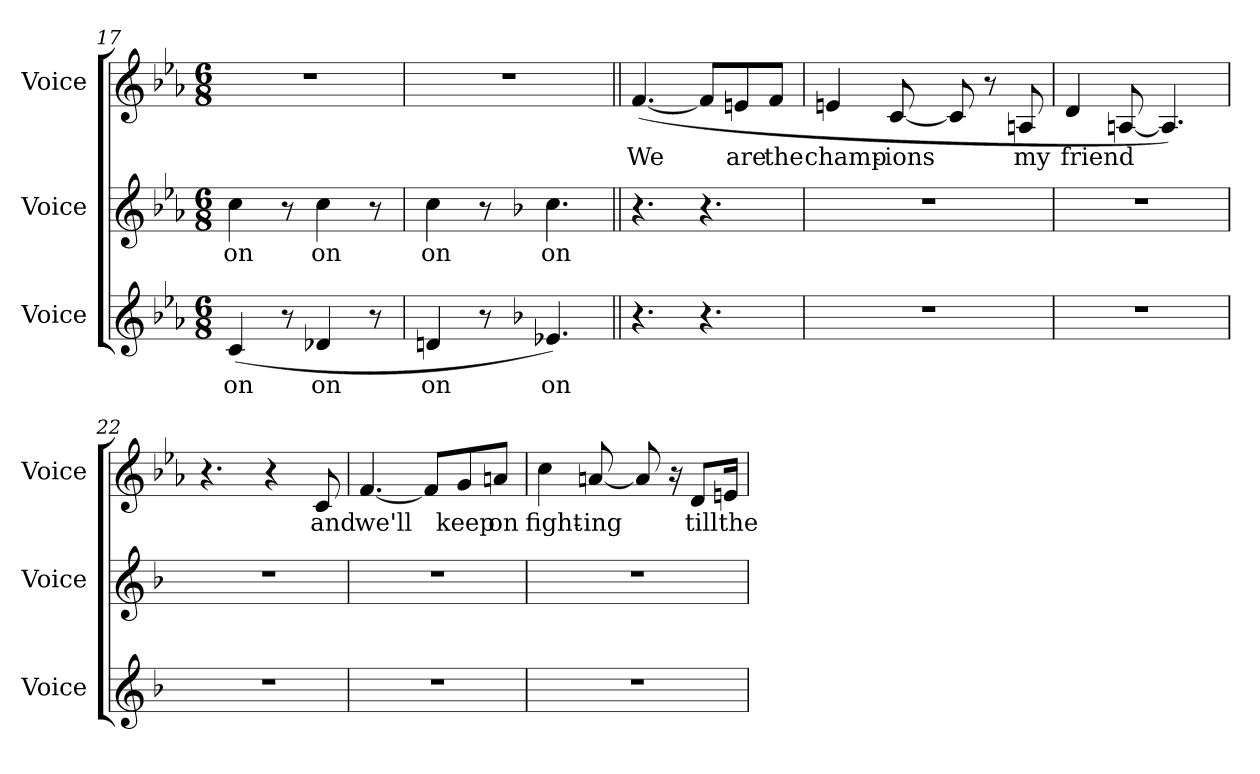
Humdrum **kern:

**kern	**text	**kern	**text	**kern	**text
*part3	*part3	*part2	*part2	*part1	*part1
*staff3	*staff3	*staff2	*staff2	*staff1	*staff1
*I"Voice	*	*I"Voice	*	*I"Voice	*
*I'Voice	*	*I'Voice	*	*I'Voice	*
*clefG2	*	*clefG2	*	*clefG2	*
*k[b-e-a-]	*	*k[b-e-a-]	*	*k[b-e-a-]	*
*c:	*	*c:	*	*c:	*
*M6/8	*	*M6/8	*	*M6/8	*
=17	=17	=17	=17	=17	=17
!	!LO:LY:b:color=#000000	!	!	!	!
!	!	!	!LO:LY:b:color=#000000	!LO:N:vis=1	!
(4ci/	on	4cci\	on	2.r	.
8r	.	8r	.	.	.
!	!LO:LY:b:color=#000000	!	!	!	!
!	!	!	!LO:LY:b:color=#000000	!	!
4d-Xi/	on	4cci\	on	.	.
8r	.	8r	.	.	.
=18	=18	=18	=18	=18	=18
!	!LO:LY:b:color=#000000	!	!	!	!
!	!	!	!LO:LY:b:color=#000000	!LO:N:vis=1	!
4dni/	on	4cci\	on	2.r	.
8r	.	8r	.	.	.
*k[b-]	*	*k[b-]	*	*k[b-]	*
*F:	*	*F:	*	*F:	*
!	!LO:LY:b:color=#000000	!	!	!	!
!	!	!	!LO:LY:b:color=#000000	!	!
4.e-Xi/)	on	4.cci\	on	.	.
=19||	=19||	=19||	=19||	=19||	=19||
!	!	!	!	!	!LO:LY:b:color=#000000
4.r	.	4.r	.	([4.fi/	We
4.r	.	4.r	.	8fi/L]	.
!	!	!	!	!	!LO:LY:b:color=#000000
.	.	.	.	8eni/	are
!	!	!	!	!	!LO:LY:b:color=#000000
.	.	.	.	8fi/J	the
=20	=20	=20	=20	=20	=20
!LO:N:vis=1	!	!LO:N:vis=1	!	!	!
!	!	!	!	!	!LO:LY:b:color=#000000
2.r	.	2.r	.	4eni/	champ-
!	!	!	!	!	!LO:LY:b:color=#000000
.	.	.	.	[8ci/	-ions
.	.	.	.	8ci/]	.
.	.	.	.	8r	.
!	!	!	!	!	!LO:LY:b:color=#000000
.	.	.	.	8Ani/	my
!!LO:LB:g=z
=21	=21	=21	=21	=21	=21
!LO:N:vis=1	!	!LO:N:vis=1	!	!	!
!	!	!	!	!	!LO:LY:b:color=#000000
2.r	.	2.r	.	4di/	friend
.	.	.	.	[8Ani/	.
.	.	.	.	4.Ai/])	.
=22	=22	=22	=22	=22	=22
!LO:N:vis=1	!	!LO:N:vis=1	!	!	!
2.r	.	2.r	.	4.r	.
.	.	.	.	4r	.
!	!	!	!	!	!LO:LY:b:color=#000000
.	.	.	.	8ci/	and
=23	=23	=23	=23	=23	=23
!LO:N:vis=1	!	!LO:N:vis=1	!	!	!
!	!	!	!	!	!LO:LY:b:color=#000000
2.r	.	2.r	.	[4.fi/	we'll
.	.	.	.	8fi/L]	.
!	!	!	!	!	!LO:LY:b:color=#000000
.	.	.	.	8gi/	keep
!	!	!	!	!	!LO:LY:b:color=#000000
.	.	.	.	8ani/J	on
=24	=24	=24	=24	=24	=24
!LO:N:vis=1	!	!LO:N:vis=1	!	!	!
!	!	!	!	!	!LO:LY:b:color=#000000
2.r	.	2.r	.	4cci\	fight-
!	!	!	!	!	!LO:LY:b:color=#000000
.	.	.	.	[8ani/	-ing
.	.	.	.	8ai/]	.
.	.	.	.	16r	.
!	!	!	!	!	!LO:LY:b:color=#000000
.	.	.	.	8di/L	till
!	!	!	!	!	!LO:LY:b:color=#000000
.	.	.	.	16eni/Jk	the
=	=	=	=	=	=
*-	*-	*-	*-	*-	*-
